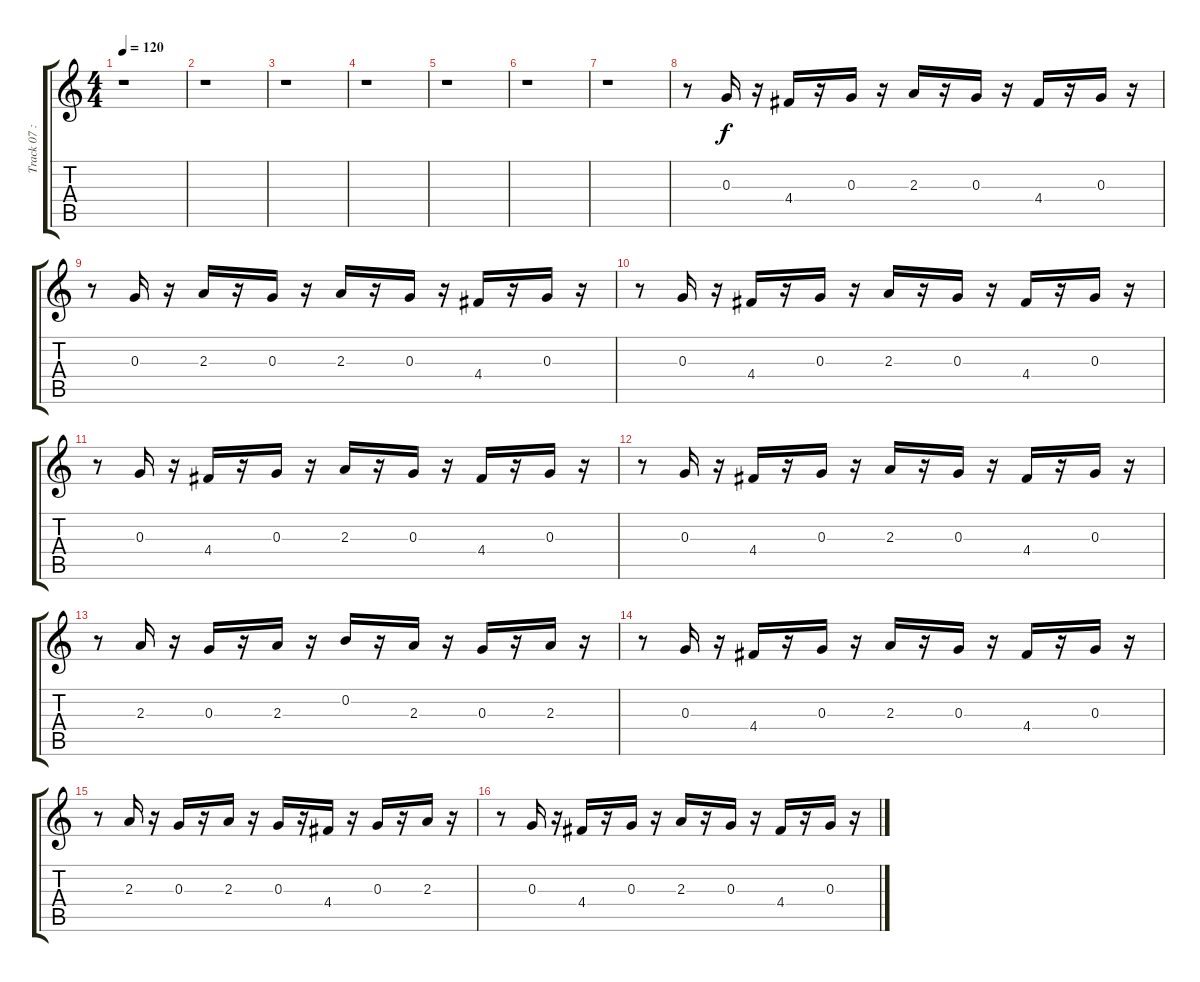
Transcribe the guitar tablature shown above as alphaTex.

\track ("Track 07 : unspecified" "Track 07 :") {instrument acousticguitarsteel}
\staff {score tabs}
\tuning (E4 B3 G3 D3 A2 E2) {hide}
\ts (4 4)
\tempo 120
\clef g2
\ks c
r.1{dy f} |
r.1 |
r.1 |
r.1 |
r.1 |
r.1 |
r.1 |
r.8 0.3.16 r.16 4.4.16 r.16 0.3.16 r.16 2.3.16 r.16 0.3.16 r.16 4.4.16 r.16 0.3.16 r.16 |
r.8 0.3.16 r.16 2.3.16 r.16 0.3.16 r.16 2.3.16 r.16 0.3.16 r.16 4.4.16 r.16 0.3.16 r.16 |
r.8 0.3.16 r.16 4.4.16 r.16 0.3.16 r.16 2.3.16 r.16 0.3.16 r.16 4.4.16 r.16 0.3.16 r.16 |
r.8 0.3.16 r.16 4.4.16 r.16 0.3.16 r.16 2.3.16 r.16 0.3.16 r.16 4.4.16 r.16 0.3.16 r.16 |
r.8 0.3.16 r.16 4.4.16 r.16 0.3.16 r.16 2.3.16 r.16 0.3.16 r.16 4.4.16 r.16 0.3.16 r.16 |
r.8 2.3.16 r.16 0.3.16 r.16 2.3.16 r.16 0.2.16 r.16 2.3.16 r.16 0.3.16 r.16 2.3.16 r.16 |
r.8 0.3.16 r.16 4.4.16 r.16 0.3.16 r.16 2.3.16 r.16 0.3.16 r.16 4.4.16 r.16 0.3.16 r.16 |
r.8 2.3.16 r.16 0.3.16 r.16 2.3.16 r.16 0.3.16 r.16 4.4.16 r.16 0.3.16 r.16 2.3.16 r.16 |
r.8 0.3.16 r.16 4.4.16 r.16 0.3.16 r.16 2.3.16 r.16 0.3.16 r.16 4.4.16 r.16 0.3.16 r.16
